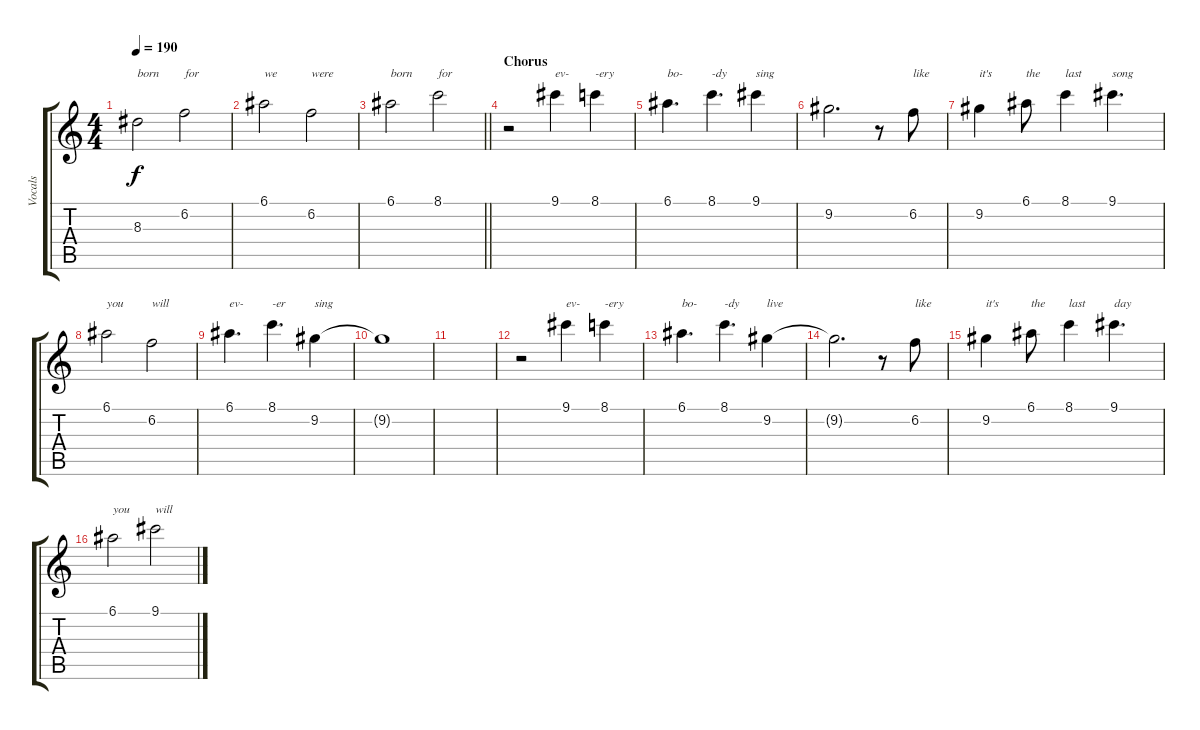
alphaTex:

\track ("Vocals" "Vocals") {instrument distortionguitar}
\staff {score tabs}
\tuning (E4 B3 G3 D3 A2 E2) {hide}
\ts (4 4)
\tempo 190
\clef g2
\ks c
8.3.2{txt "born" dy f} 6.2.2{txt "for"} |
6.1.2{txt "we"} 6.2.2{txt "were"} |
\barLineRight lightlight
6.1.2{txt "born"} 8.1.2{txt "for"} |
\section ("" "Chorus")
r.2 9.1.4{txt "ev-"} 8.1.4{txt "-ery"} |
6.1.4{d txt "bo-"} 8.1.4{d txt "-dy"} 9.1.4{txt "sing"} |
9.2.2{d} r.8 6.2.8{txt "like"} |
9.2.4{txt "it's"} 6.1.8{txt "the"} 8.1.4{txt "last"} 9.1.4{d txt "song"} |
6.1.2{txt "you"} 6.2.2{txt "will"} |
6.1.4{d txt "ev-"} 8.1.4{d txt "-er"} 9.2.4{txt "sing"} |
9.2{t}.1 |
|
r.2 9.1.4{txt "ev-"} 8.1.4{txt "-ery"} |
6.1.4{d txt "bo-"} 8.1.4{d txt "-dy"} 9.2.4{txt "live"} |
9.2{t}.2{d} r.8 6.2.8{txt "like"} |
9.2.4{txt "it's"} 6.1.8{txt "the"} 8.1.4{txt "last"} 9.1.4{d txt "day"} |
6.1.2{txt "you"} 9.1.2{txt "will"}
